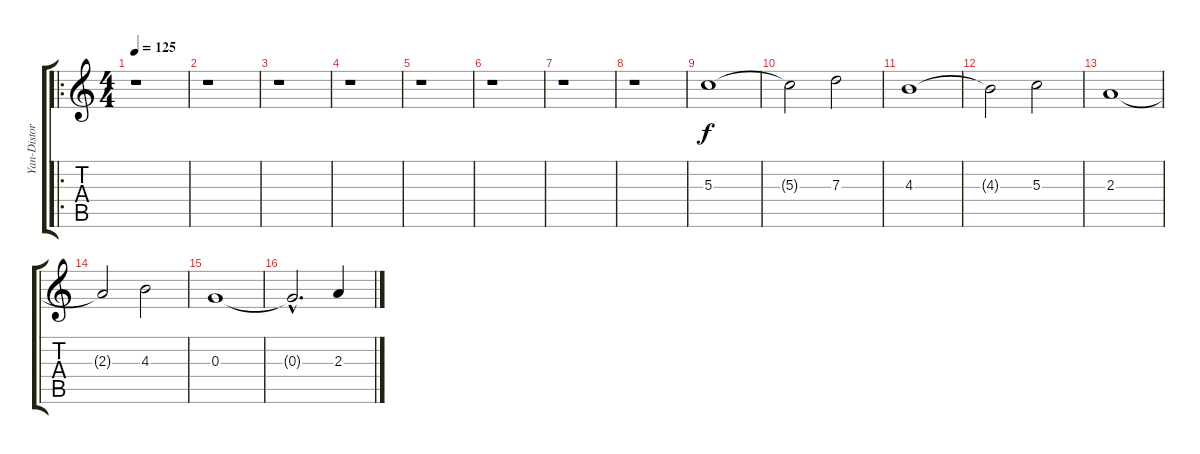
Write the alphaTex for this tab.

\track ("Yan-Distortion" "Yan-Distor") {instrument distortionguitar}
\staff {score tabs}
\tuning (E4 B3 G3 D3 A2 E2) {hide}
\ro
\ts (4 4)
\tempo 125
\clef g2
\ks c
r.1{dy f instrument distortionguitar} |
r.1 |
r.1 |
r.1 |
r.1 |
r.1 |
r.1 |
r.1 |
5.3.1 |
5.3{t}.2 7.3.2 |
4.3.1 |
4.3{t}.2 5.3.2 |
2.3.1 |
2.3{t}.2 4.3.2 |
0.3.1 |
0.3{hac t}.2{d} 2.3.4
